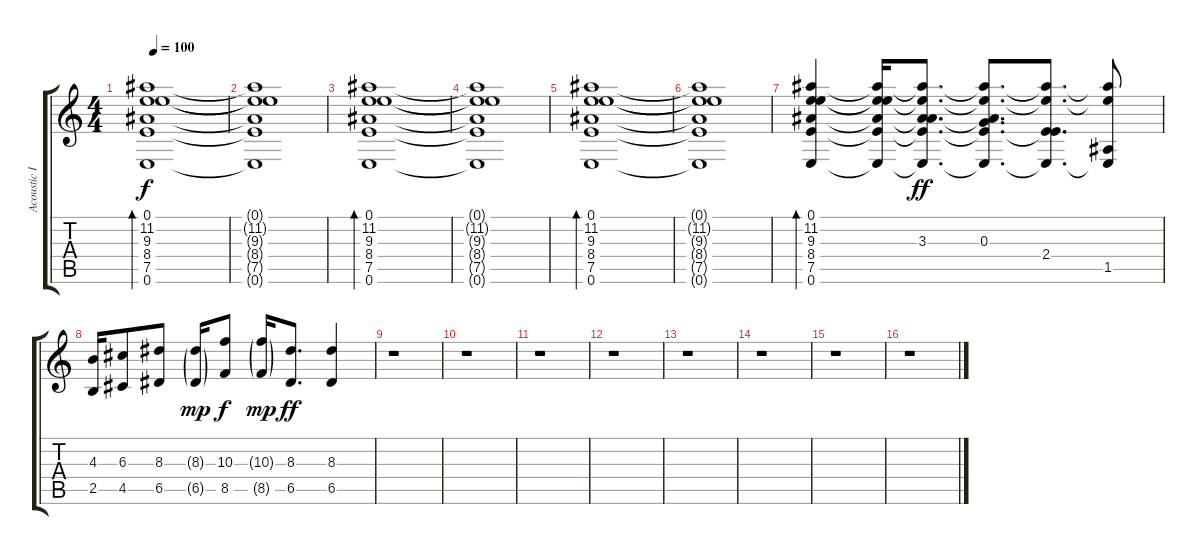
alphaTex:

\track ("Acoustic II" "Acoustic I") {instrument acousticguitarsteel}
\staff {score tabs}
\tuning (E4 B3 G3 D3 A2 E2) {hide}
\ts (4 4)
\tempo 100
\clef g2
\ks c
(0.1 11.2 9.3 8.4 7.5 0.6).1{bd 120 dy f instrument acousticguitarsteel} |
(0.1{t} 11.2{t} 9.3{t} 8.4{t} 7.5{t} 0.6{t}).1 |
(0.1 11.2 9.3 8.4 7.5 0.6).1{bd 120} |
(0.1{t} 11.2{t} 9.3{t} 8.4{t} 7.5{t} 0.6{t}).1 |
(0.1 11.2 9.3 8.4 7.5 0.6).1{bd 120} |
(0.1{t} 11.2{t} 9.3{t} 8.4{t} 7.5{t} 0.6{t}).1 |
(0.1 11.2 9.3 8.4 7.5 0.6).4{bd 120} (0.1{t} 11.2{t} 9.3{t} 8.4{t} 7.5{t} 0.6{t}).16 (0.1{t} 11.2{t} 3.3 8.4{t} 7.5{t} 0.6{t}).8{d dy ff} (0.1{t} 11.2{t} 0.3 8.4{t} 7.5{t} 0.6{t}).8{d} (0.1{t} 11.2{t} 2.4 7.5{t} 0.6{t}).8{d} (0.1{t} 11.2{t} 1.5 0.6{t}).8 |
(4.3 2.5).16 (6.3 4.5).8 (8.3 6.5).8 (8.3{g} 6.5{g}).16{dy mp} (10.3 8.5).8{dy f} (10.3{g} 8.5{g}).16{dy mp} (8.3 6.5).8{d dy ff} (8.3 6.5).4 |
r.1 |
r.1 |
r.1 |
r.1 |
r.1 |
r.1 |
r.1 |
r.1
